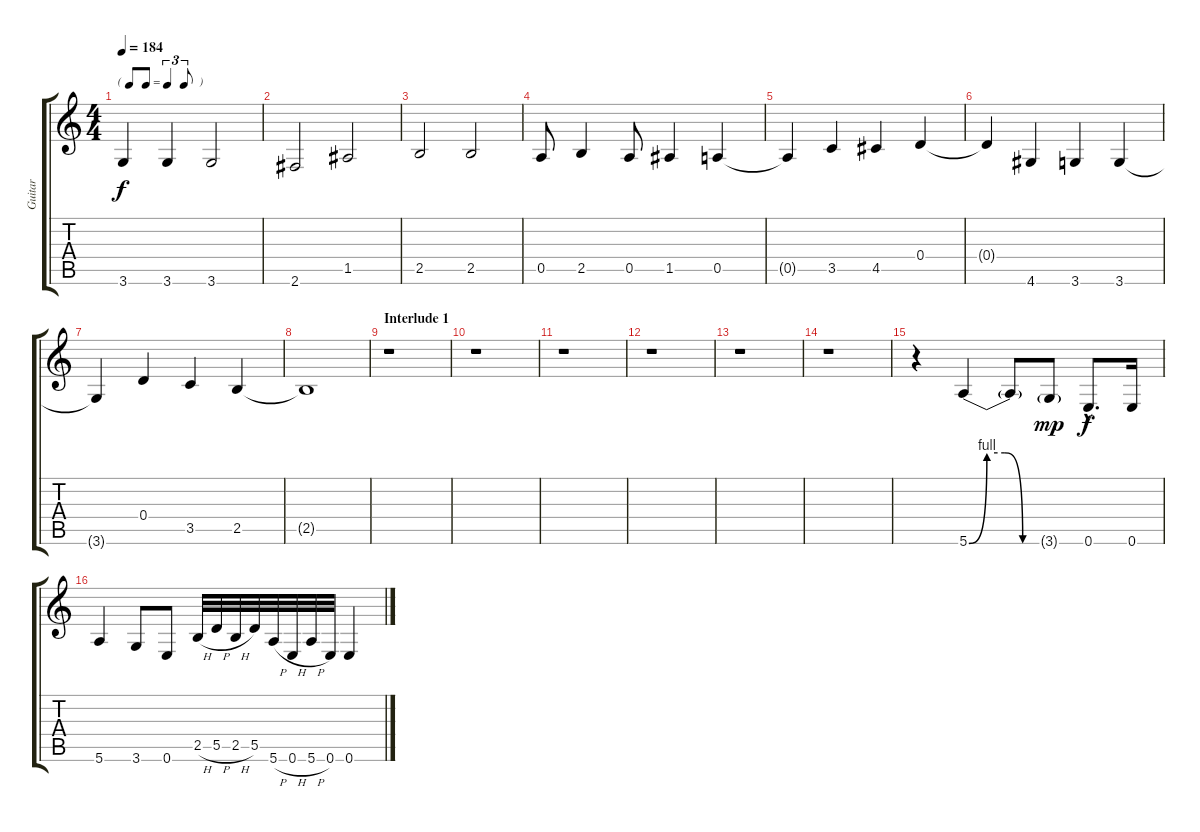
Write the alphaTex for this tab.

\track ("Guitar" "Guitar") {instrument overdrivenguitar}
\staff {score tabs}
\tuning (E4 B3 G3 D3 A2 E2) {hide}
\ts (4 4)
\tf triplet8th
\tempo 184
\clef g2
\ks c
3.6.4{dy f} 3.6.4 3.6.2 |
2.6.2 1.5.2 |
2.5.2 2.5.2 |
0.5.8 2.5.4 0.5.8 1.5.4 0.5.4 |
0.5{t}.4 3.5.4 4.5.4 0.4.4 |
0.4{t}.4 4.6.4 3.6.4 3.6.4 |
3.6{t}.4 0.4.4 3.5.4 2.5.4 |
2.5{t}.1 |
\section ("" "Interlude 1")
r.1 |
r.1 |
r.1 |
r.1 |
r.1 |
r.1 |
r.4 5.6{be (custom 0 0 15 4 30 4 45 0 60 0)}.4 5.6{t}.8 3.6{g}.8{dy mp} 0.6{hac}.8{d dy f} 0.6.16 |
5.6.4 3.6.8 0.6.8 2.5{h}.32 5.5{h}.32 2.5{h}.32 5.5.32 5.6{h}.32 0.6{h}.32 5.6{h}.32 0.6.32 0.6.4
